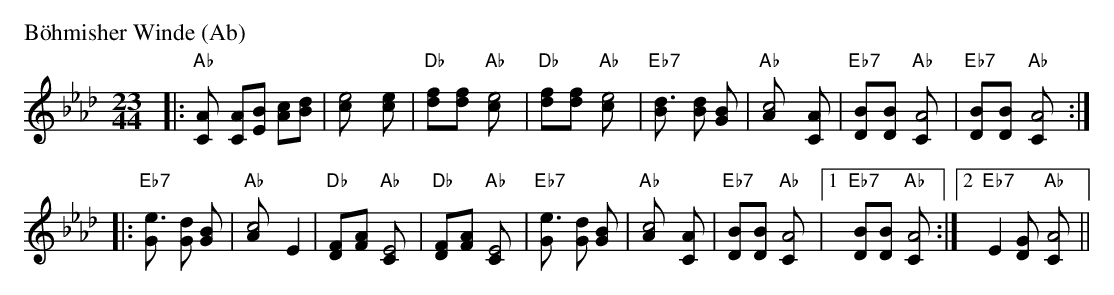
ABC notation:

X:1
P: B\"ohmisher Winde (Ab)
M: 23/44
L: 1/8
K: Ab
|: "Ab"[A2C] [AC][BE] [cA][dB] | [e4c] [e2c] \
| "Db"[f2d][f2d] "Ab"[e4c] | "Db"[f2d][f2d] "Ab"[e4c] \
| "Eb7"[d3B] [dB] [B2G] | "Ab"[c4A] [A2C] \
| "Eb7"[B2D][B2D] "Ab"[A4C] | "Eb7"[B2D][B2D] "Ab"[A4C] :|
|: "Eb7"[e3G] [dG] [B2G] | "Ab"[c4A] E2 \
| "Db"[F2D][A2F] "Ab"[E4C] | "Db"[F2D][A2F] "Ab"[E4C] \
| "Eb7"[e3G] [dG] [B2G] | "Ab"[c4A] [A2C] \
| "Eb7"[B2D][B2D] "Ab"[A4C] |1 "Eb7"[B2D][B2D] "Ab"[A4C] :|2 "Eb7"E2[G2D] "Ab"[A4C] ||
